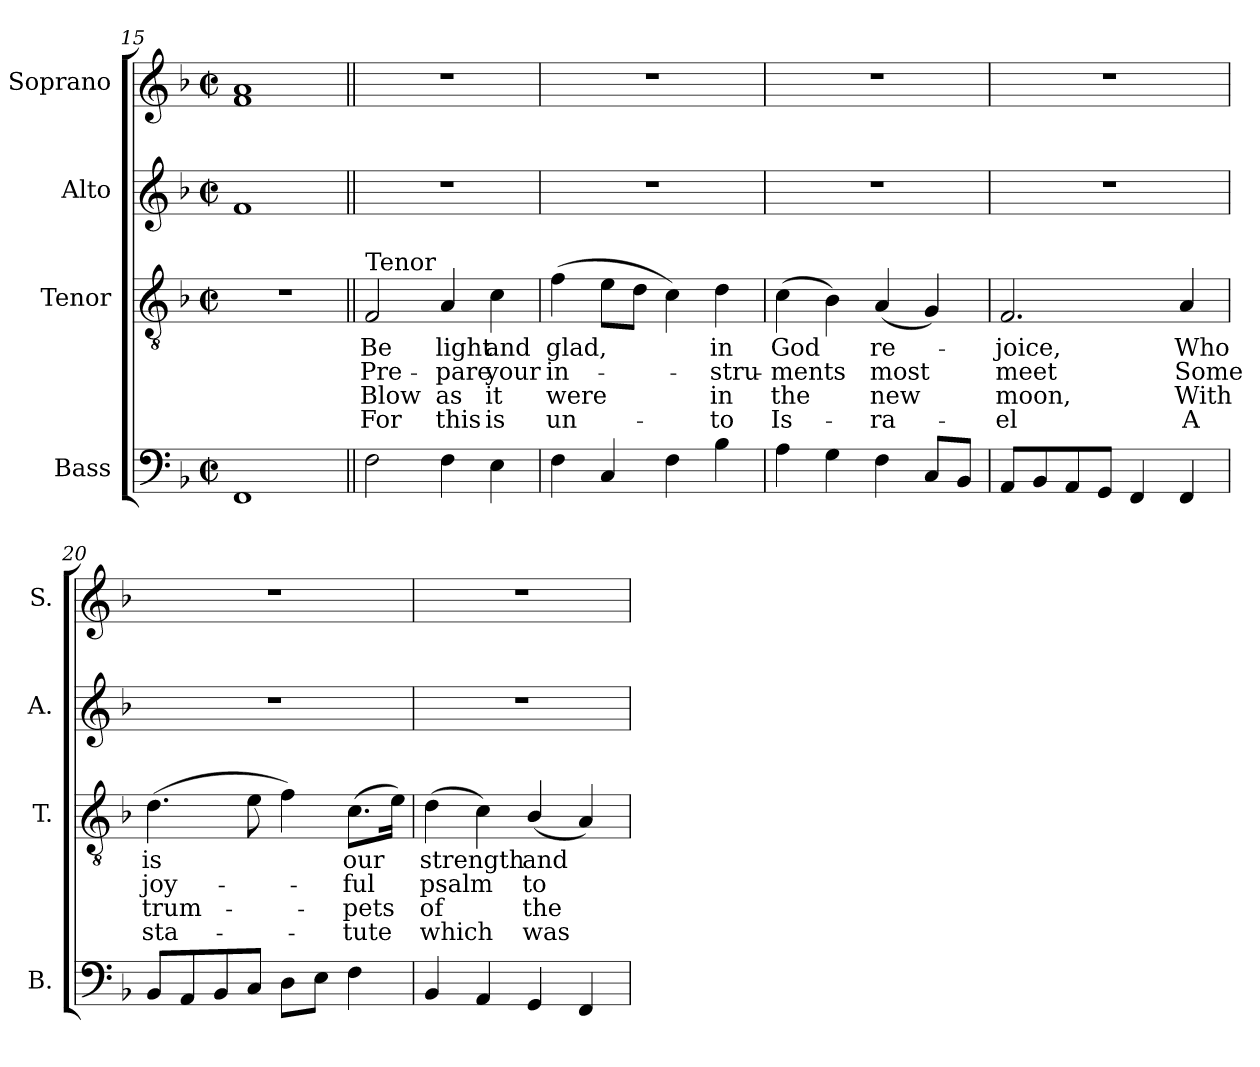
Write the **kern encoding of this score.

**kern	**kern	**text	**text	**text	**text	**kern	**kern
*part4	*part3	*part3	*part3	*part3	*part3	*part2	*part1
*staff4	*staff3	*staff3	*staff3	*staff3	*staff3	*staff2	*staff1
*I"Bass	*I"Tenor	*	*	*	*	*I"Alto	*I"Soprano
*I'B.	*I'T.	*	*	*	*	*I'A.	*I'S.
*clefF4	*clefGv2	*	*	*	*	*clefG2	*clefG2
*	*ITrd7c12	*	*	*	*	*	*
*k[b-]	*k[b-]	*	*	*	*	*k[b-]	*k[b-]
*F:	*F:	*	*	*	*	*F:	*F:
*M2/2	*M2/2	*	*	*	*	*M2/2	*M2/2
*met(c|)	*met(c|)	*	*	*	*	*met(c|)	*met(c|)
=15	=15	=15	=15	=15	=15	=15	=15
1FFi	1r	.	.	.	.	1fi	1fi 1ai
!!LO:LB:g=z
=16||	=16||	=16||	=16||	=16||	=16||	=16||	=16||
!	!LO:TX:a:t=Tenor	!	!	!	!	!	!
!	!	!LO:LY:b:color=#000000	!LO:LY:b:color=#000000	!LO:LY:b:color=#000000	!LO:LY:b:color=#000000	!	!
2Fi\	2FFi/	Be	Pre-	Blow	For	1r	1r
!	!	!LO:LY:b:color=#000000	!LO:LY:b:color=#000000	!LO:LY:b:color=#000000	!LO:LY:b:color=#000000	!	!
4Fi\	4AAi/	light	-pare	as	this	.	.
!	!	!LO:LY:b:color=#000000	!LO:LY:b:color=#000000	!LO:LY:b:color=#000000	!LO:LY:b:color=#000000	!	!
4Ei\	4Ci\	and	your	it	is	.	.
=17	=17	=17	=17	=17	=17	=17	=17
!	!	!LO:LY:b:color=#000000	!LO:LY:b:color=#000000	!LO:LY:b:color=#000000	!LO:LY:b:color=#000000	!	!
4Fi\	(4Fi\	glad,	in-	were	un-	1r	1r
4Ci/	8Ei\L	.	.	.	.	.	.
.	8Di\J	.	.	.	.	.	.
4Fi\	4Ci\)	.	.	.	.	.	.
!	!	!LO:LY:b:color=#000000	!LO:LY:b:color=#000000	!LO:LY:b:color=#000000	!LO:LY:b:color=#000000	!	!
4B-i\	4Di\	in	-stru-	-in	to	.	.
=18	=18	=18	=18	=18	=18	=18	=18
!	!	!LO:LY:b:color=#000000	!LO:LY:b:color=#000000	!LO:LY:b:color=#000000	!LO:LY:b:color=#000000	!	!
4Ai\	(4Ci\	God	-ments	the	Is-	1r	1r
4Gi\	4BB-i\)	.	.	.	.	.	.
!	!	!LO:LY:b:color=#000000	!LO:LY:b:color=#000000	!LO:LY:b:color=#000000	!LO:LY:b:color=#000000	!	!
4Fi\	(4AAi/	re-	most	-new	ra-	.	.
8Ci/L	4GGi/)	.	.	.	.	.	.
8BB-i/J	.	.	.	.	.	.	.
=19	=19	=19	=19	=19	=19	=19	=19
!	!	!LO:LY:b:color=#000000	!LO:LY:b:color=#000000	!LO:LY:b:color=#000000	!LO:LY:b:color=#000000	!	!
8AAi/L	2.FFi/	-joice,	meet	-moon,	el	1r	1r
8BB-i/	.	.	.	.	.	.	.
8AAi/	.	.	.	.	.	.	.
8GGi/J	.	.	.	.	.	.	.
4FFi/	.	.	.	.	.	.	.
!	!	!LO:LY:b:color=#000000	!LO:LY:b:color=#000000	!LO:LY:b:color=#000000	!LO:LY:b:color=#000000	!	!
4FFi/	4AAi/	Who	Some	With	A	.	.
=20	=20	=20	=20	=20	=20	=20	=20
!	!	!LO:LY:b:color=#000000	!LO:LY:b:color=#000000	!LO:LY:b:color=#000000	!LO:LY:b:color=#000000	!	!
8BB-i/L	(4.Di\	is	joy-	trum-	-sta-	1r	1r
8AAi/	.	.	.	.	.	.	.
8BB-i/	.	.	.	.	.	.	.
8Ci/J	8Ei\	.	.	.	.	.	.
8Di\L	4Fi\)	.	.	.	.	.	.
8Ei\J	.	.	.	.	.	.	.
!	!	!LO:LY:b:color=#000000	!LO:LY:b:color=#000000	!LO:LY:b:color=#000000	!LO:LY:b:color=#000000	!	!
4Fi\	(8.Ci\L	our	-ful	-pets	tute	.	.
.	16Ei\Jk)	.	.	.	.	.	.
=21	=21	=21	=21	=21	=21	=21	=21
!	!	!LO:LY:b:color=#000000	!LO:LY:b:color=#000000	!LO:LY:b:color=#000000	!LO:LY:b:color=#000000	!	!
4BB-i/	(4Di\	strength	psalm	of	which	1r	1r
4AAi/	4Ci\)	.	.	.	.	.	.
!	!	!LO:LY:b:color=#000000	!LO:LY:b:color=#000000	!LO:LY:b:color=#000000	!LO:LY:b:color=#000000	!	!
4GGi/	(4BB-i/	and	to	the	was	.	.
4FFi/	4AAi/)	.	.	.	.	.	.
=	=	=	=	=	=	=	=
*-	*-	*-	*-	*-	*-	*-	*-
